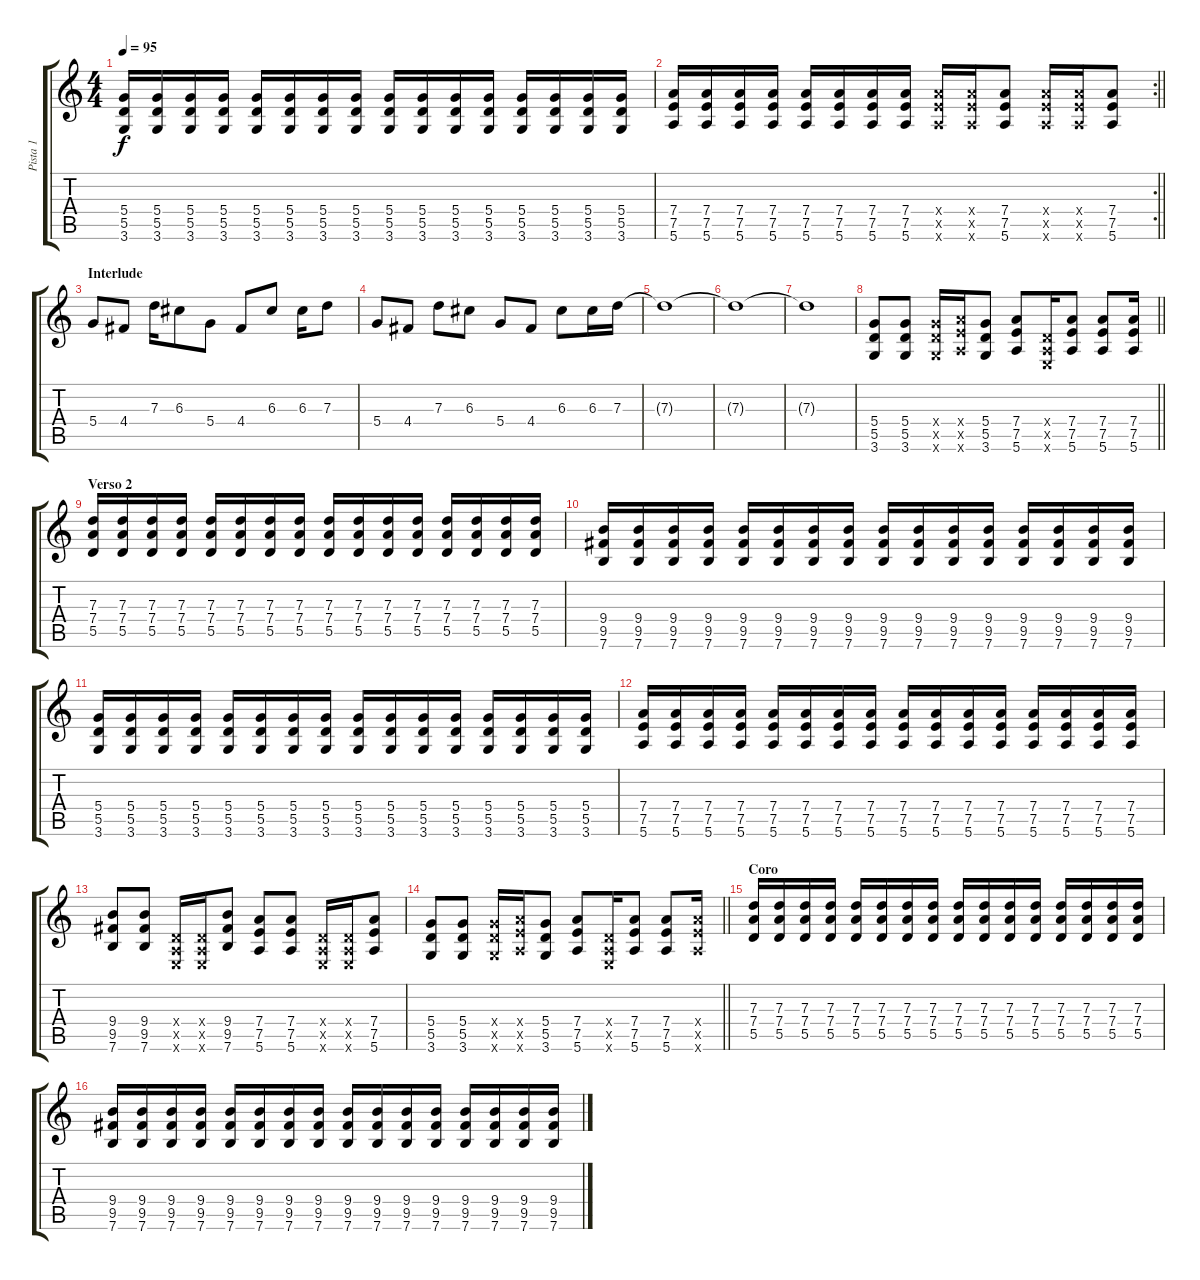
\track ("Pista 1" "Pista 1") {instrument distortionguitar}
\staff {score tabs}
\tuning (E4 B3 G3 D3 A2 E2) {hide}
\ts (4 4)
\tempo 95
\clef g2
\ks c
(5.4 5.5 3.6).16{dy f} (5.4 5.5 3.6).16 (5.4 5.5 3.6).16 (5.4 5.5 3.6).16 (5.4 5.5 3.6).16 (5.4 5.5 3.6).16 (5.4 5.5 3.6).16 (5.4 5.5 3.6).16 (5.4 5.5 3.6).16 (5.4 5.5 3.6).16 (5.4 5.5 3.6).16 (5.4 5.5 3.6).16 (5.4 5.5 3.6).16 (5.4 5.5 3.6).16 (5.4 5.5 3.6).16 (5.4 5.5 3.6).16 |
\rc 2
\barLineRight lightlight
(7.4 7.5 5.6).16 (7.4 7.5 5.6).16 (7.4 7.5 5.6).16 (7.4 7.5 5.6).16 (7.4 7.5 5.6).16 (7.4 7.5 5.6).16 (7.4 7.5 5.6).16 (7.4 7.5 5.6).16 (7.4{x} 7.5{x} 5.6{x}).16 (7.4{x} 7.5{x} 5.6{x}).16 (7.4 7.5 5.6).8 (7.4{x} 7.5{x} 5.6{x}).16 (7.4{x} 7.5{x} 5.6{x}).16 (7.4 7.5 5.6).8 |
\section ("" "Interlude")
5.4.8 4.4.8 7.3.16 6.3.8 5.4.8 4.4.8 6.3.8 6.3.16 7.3.8 |
5.4.8 4.4.8 7.3.8 6.3.8 5.4.8 4.4.8 6.3.8 6.3.16 7.3.16 |
7.3{t}.1 |
7.3{t}.1 |
7.3{t}.1 |
\barLineRight lightlight
(5.4 5.5 3.6).8 (5.4 5.5 3.6).8 (5.4{x} 5.5{x} 3.6{x}).16 (7.4{x} 7.5{x} 5.6{x}).16 (5.4 5.5 3.6).8 (7.4 7.5 5.6).8 (0.4{x} 0.5{x} 0.6{x}).16 (7.4 7.5 5.6).8 (7.4 7.5 5.6).8 (7.4 7.5 5.6).16 |
\section ("" "Verso 2")
(7.3 7.4 5.5).16 (7.3 7.4 5.5).16 (7.3 7.4 5.5).16 (7.3 7.4 5.5).16 (7.3 7.4 5.5).16 (7.3 7.4 5.5).16 (7.3 7.4 5.5).16 (7.3 7.4 5.5).16 (7.3 7.4 5.5).16 (7.3 7.4 5.5).16 (7.3 7.4 5.5).16 (7.3 7.4 5.5).16 (7.3 7.4 5.5).16 (7.3 7.4 5.5).16 (7.3 7.4 5.5).16 (7.3 7.4 5.5).16 |
(9.4 9.5 7.6).16 (9.4 9.5 7.6).16 (9.4 9.5 7.6).16 (9.4 9.5 7.6).16 (9.4 9.5 7.6).16 (9.4 9.5 7.6).16 (9.4 9.5 7.6).16 (9.4 9.5 7.6).16 (9.4 9.5 7.6).16 (9.4 9.5 7.6).16 (9.4 9.5 7.6).16 (9.4 9.5 7.6).16 (9.4 9.5 7.6).16 (9.4 9.5 7.6).16 (9.4 9.5 7.6).16 (9.4 9.5 7.6).16 |
(5.4 5.5 3.6).16 (5.4 5.5 3.6).16 (5.4 5.5 3.6).16 (5.4 5.5 3.6).16 (5.4 5.5 3.6).16 (5.4 5.5 3.6).16 (5.4 5.5 3.6).16 (5.4 5.5 3.6).16 (5.4 5.5 3.6).16 (5.4 5.5 3.6).16 (5.4 5.5 3.6).16 (5.4 5.5 3.6).16 (5.4 5.5 3.6).16 (5.4 5.5 3.6).16 (5.4 5.5 3.6).16 (5.4 5.5 3.6).16 |
(7.4 7.5 5.6).16 (7.4 7.5 5.6).16 (7.4 7.5 5.6).16 (7.4 7.5 5.6).16 (7.4 7.5 5.6).16 (7.4 7.5 5.6).16 (7.4 7.5 5.6).16 (7.4 7.5 5.6).16 (7.4 7.5 5.6).16 (7.4 7.5 5.6).16 (7.4 7.5 5.6).16 (7.4 7.5 5.6).16 (7.4 7.5 5.6).16 (7.4 7.5 5.6).16 (7.4 7.5 5.6).16 (7.4 7.5 5.6).16 |
(9.4 9.5 7.6).8 (9.4 9.5 7.6).8 (0.4{x} 0.5{x} 0.6{x}).16 (0.4{x} 0.5{x} 0.6{x}).16 (9.4 9.5 7.6).8 (7.4 7.5 5.6).8 (7.4 7.5 5.6).8 (0.4{x} 0.5{x} 0.6{x}).16 (0.4{x} 0.5{x} 0.6{x}).16 (7.4 7.5 5.6).8 |
\barLineRight lightlight
(5.4 5.5 3.6).8 (5.4 5.5 3.6).8 (5.4{x} 5.5{x} 3.6{x}).16 (7.4{x} 7.5{x} 5.6{x}).16 (5.4 5.5 3.6).8 (7.4 7.5 5.6).8 (0.4{x} 0.5{x} 0.6{x}).16 (7.4 7.5 5.6).8 (7.4 7.5 5.6).8 (7.4{x} 7.5{x} 5.6{x}).16 |
\section ("" "Coro")
(7.3 7.4 5.5).16 (7.3 7.4 5.5).16 (7.3 7.4 5.5).16 (7.3 7.4 5.5).16 (7.3 7.4 5.5).16 (7.3 7.4 5.5).16 (7.3 7.4 5.5).16 (7.3 7.4 5.5).16 (7.3 7.4 5.5).16 (7.3 7.4 5.5).16 (7.3 7.4 5.5).16 (7.3 7.4 5.5).16 (7.3 7.4 5.5).16 (7.3 7.4 5.5).16 (7.3 7.4 5.5).16 (7.3 7.4 5.5).16 |
(9.4 9.5 7.6).16 (9.4 9.5 7.6).16 (9.4 9.5 7.6).16 (9.4 9.5 7.6).16 (9.4 9.5 7.6).16 (9.4 9.5 7.6).16 (9.4 9.5 7.6).16 (9.4 9.5 7.6).16 (9.4 9.5 7.6).16 (9.4 9.5 7.6).16 (9.4 9.5 7.6).16 (9.4 9.5 7.6).16 (9.4 9.5 7.6).16 (9.4 9.5 7.6).16 (9.4 9.5 7.6).16 (9.4 9.5 7.6).16
